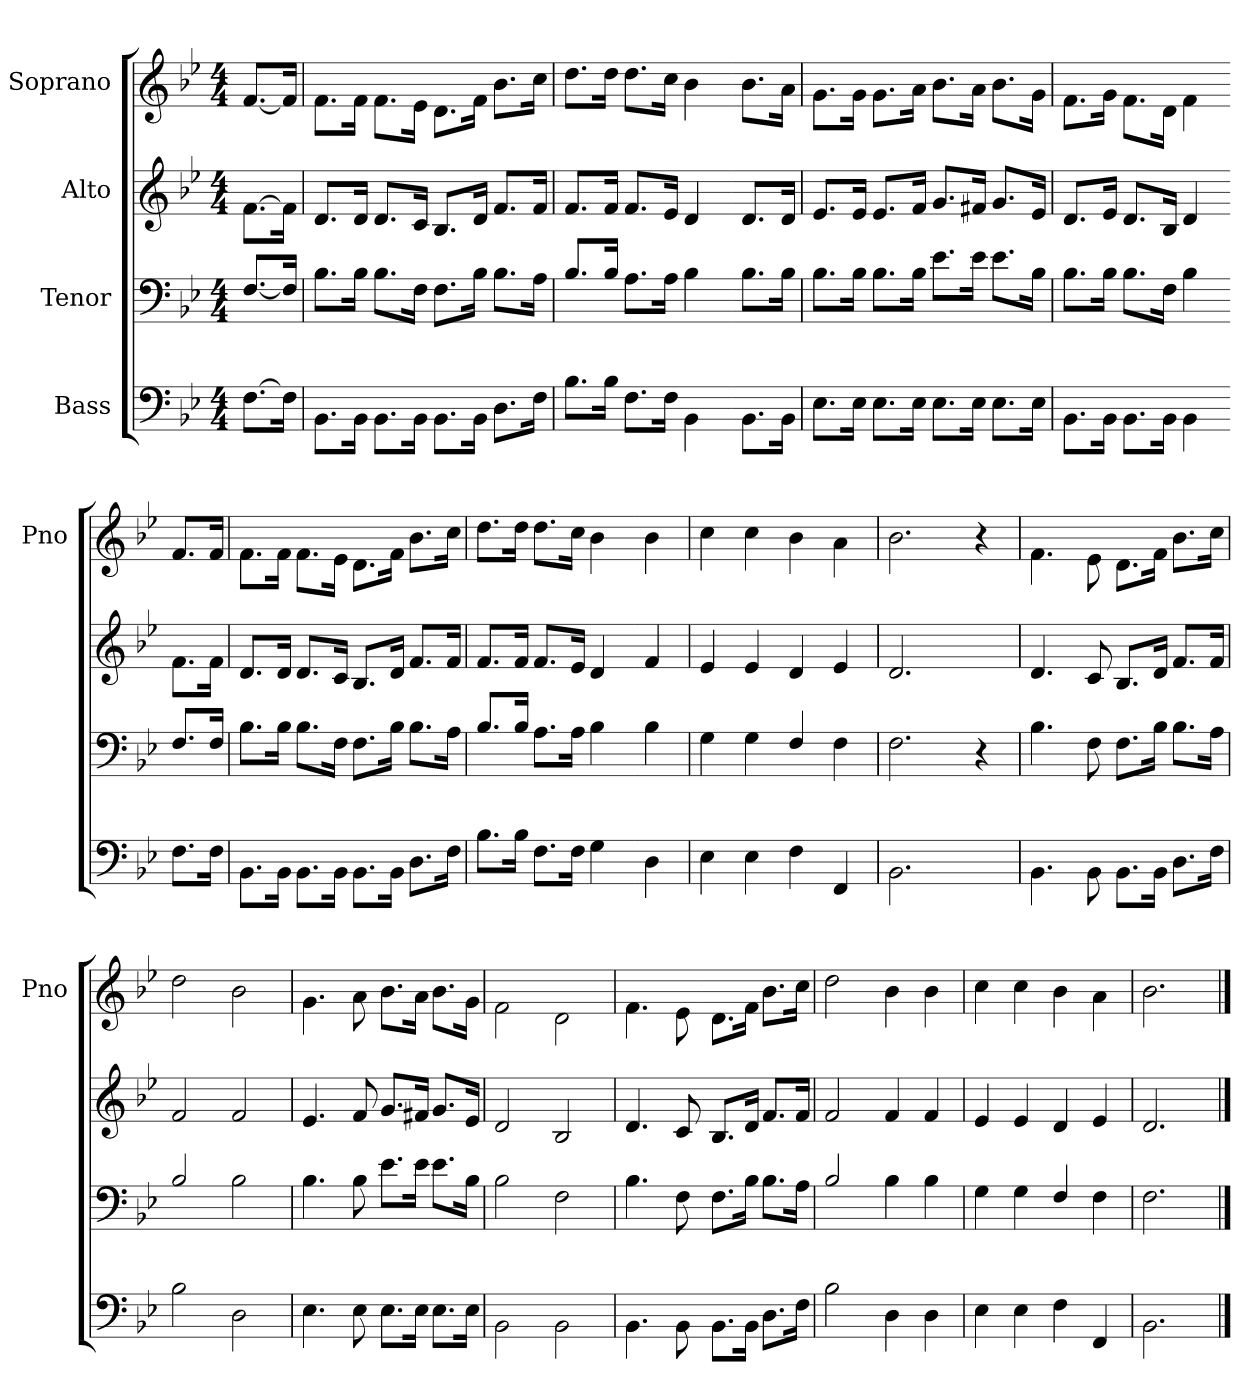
**kern	**kern	**kern	**kern
*part4	*part3	*part2	*part1
*staff4	*staff3	*staff2	*staff1
*I"Bass	*I"Tenor	*I"Alto	*I"Soprano
*	*	*	*I'Pno
*clefF4	*clefF4	*clefG2	*clefG2
*k[b-e-]	*k[b-e-]	*k[b-e-]	*k[b-e-]
*B-:	*B-:	*B-:	*B-:
*M4/4	*M4/4	*M4/4	*M4/4
=	=	=	=
[8.F\L	[8.F/L	[8.f\L	[8.f/L
16F\Jk]	16F/Jk]	16f\Jk]	16f/Jk]
=	=	=	=
8.BB-\L	8.B-\L	8.d/L	8.f\L
16BB-\Jk	16B-\Jk	16d/Jk	16f\Jk
8.BB-\L	8.B-\L	8.d/L	8.f\L
16BB-\Jk	16F\Jk	16c/Jk	16e-\Jk
8.BB-\L	8.F\L	8.B-/L	8.d\L
16BB-\Jk	16B-\Jk	16d/Jk	16f\Jk
8.D\L	8.B-\L	8.f/L	8.b-\L
16F\Jk	16A\Jk	16f/Jk	16cc\Jk
=	=	=	=
8.B-\L	8.B-/L	8.f/L	8.dd\L
16B-\Jk	16B-/Jk	16f/Jk	16dd\Jk
8.F\L	8.A\L	8.f/L	8.dd\L
16F\Jk	16A\Jk	16e-/Jk	16cc\Jk
4BB-\	4B-\	4d/	4b-\
=-	=-	=-	=-
8.BB-\L	8.B-\L	8.d/L	8.b-\L
16BB-\Jk	16B-\Jk	16d/Jk	16a\Jk
=	=	=	=
8.E-\L	8.B-\L	8.e-/L	8.g\L
16E-\Jk	16B-\Jk	16e-/Jk	16g\Jk
8.E-\L	8.B-\L	8.e-/L	8.g\L
16E-\Jk	16B-\Jk	16f/Jk	16a\Jk
8.E-\L	8.e-\L	8.g/L	8.b-\L
16E-\Jk	16e-\Jk	16f#X/Jk	16a\Jk
8.E-\L	8.e-\L	8.g/L	8.b-\L
16E-\Jk	16B-\Jk	16e-/Jk	16g\Jk
=	=	=	=
8.BB-\L	8.B-\L	8.d/L	8.f\L
16BB-\Jk	16B-\Jk	16e-/Jk	16g\Jk
8.BB-\L	8.B-\L	8.d/L	8.f\L
16BB-\Jk	16F\Jk	16B-/Jk	16d\Jk
4BB-\	4B-\	4d/	4f\
=-	=-	=-	=-
8.F\L	8.F/L	8.f\L	8.f/L
16F\Jk	16F/Jk	16f\Jk	16f/Jk
=	=	=	=
8.BB-\L	8.B-\L	8.d/L	8.f\L
16BB-\Jk	16B-\Jk	16d/Jk	16f\Jk
8.BB-\L	8.B-\L	8.d/L	8.f\L
16BB-\Jk	16F\Jk	16c/Jk	16e-\Jk
8.BB-\L	8.F\L	8.B-/L	8.d\L
16BB-\Jk	16B-\Jk	16d/Jk	16f\Jk
8.D\L	8.B-\L	8.f/L	8.b-\L
16F\Jk	16A\Jk	16f/Jk	16cc\Jk
=	=	=	=
8.B-\L	8.B-/L	8.f/L	8.dd\L
16B-\Jk	16B-/Jk	16f/Jk	16dd\Jk
8.F\L	8.A\L	8.f/L	8.dd\L
16F\Jk	16A\Jk	16e-/Jk	16cc\Jk
4G\	4B-\	4d/	4b-\
=-	=-	=-	=-
4D\	4B-\	4f/	4b-\
=	=	=	=
4E-\	4G\	4e-/	4cc\
4E-\	4G\	4e-/	4cc\
4F\	4F/	4d/	4b-\
4FF/	4F\	4e-/	4a\
=	=	=	=
2.BB-\	2.F\	2.d/	2.b-\
4ryy	4r	4ryy	4r
=	=	=	=
4.BB-\	4.B-\	4.d/	4.f\
8BB-\	8F\	8c/	8e-\
8.BB-\L	8.F\L	8.B-/L	8.d\L
16BB-\Jk	16B-\Jk	16d/Jk	16f\Jk
8.D\L	8.B-\L	8.f/L	8.b-\L
16F\Jk	16A\Jk	16f/Jk	16cc\Jk
=	=	=	=
2B-\	2B-/	2f/	2dd\
2D\	2B-\	2f/	2b-\
=	=	=	=
4.E-\	4.B-\	4.e-/	4.g\
8E-\	8B-\	8f/	8a\
8.E-\L	8.e-\L	8.g/L	8.b-\L
16E-\Jk	16e-\Jk	16f#X/Jk	16a\Jk
8.E-\L	8.e-\L	8.g/L	8.b-\L
16E-\Jk	16B-\Jk	16e-/Jk	16g\Jk
=	=	=	=
2BB-\	2B-\	2d/	2f\
2BB-\	2F\	2B-/	2d\
=	=	=	=
4.BB-\	4.B-\	4.d/	4.f\
8BB-\	8F\	8c/	8e-\
=-	=-	=-	=-
8.BB-\L	8.F\L	8.B-/L	8.d\L
16BB-\Jk	16B-\Jk	16d/Jk	16f\Jk
8.D\L	8.B-\L	8.f/L	8.b-\L
16F\Jk	16A\Jk	16f/Jk	16cc\Jk
=	=	=	=
2B-\	2B-/	2f/	2dd\
4D\	4B-\	4f/	4b-\
4D\	4B-\	4f/	4b-\
=	=	=	=
4E-\	4G\	4e-/	4cc\
4E-\	4G\	4e-/	4cc\
4F\	4F/	4d/	4b-\
4FF/	4F\	4e-/	4a\
=	=	=	=
2.BB-\	2.F\	2.d/	2.b-\
==	==	==	==
*-	*-	*-	*-
